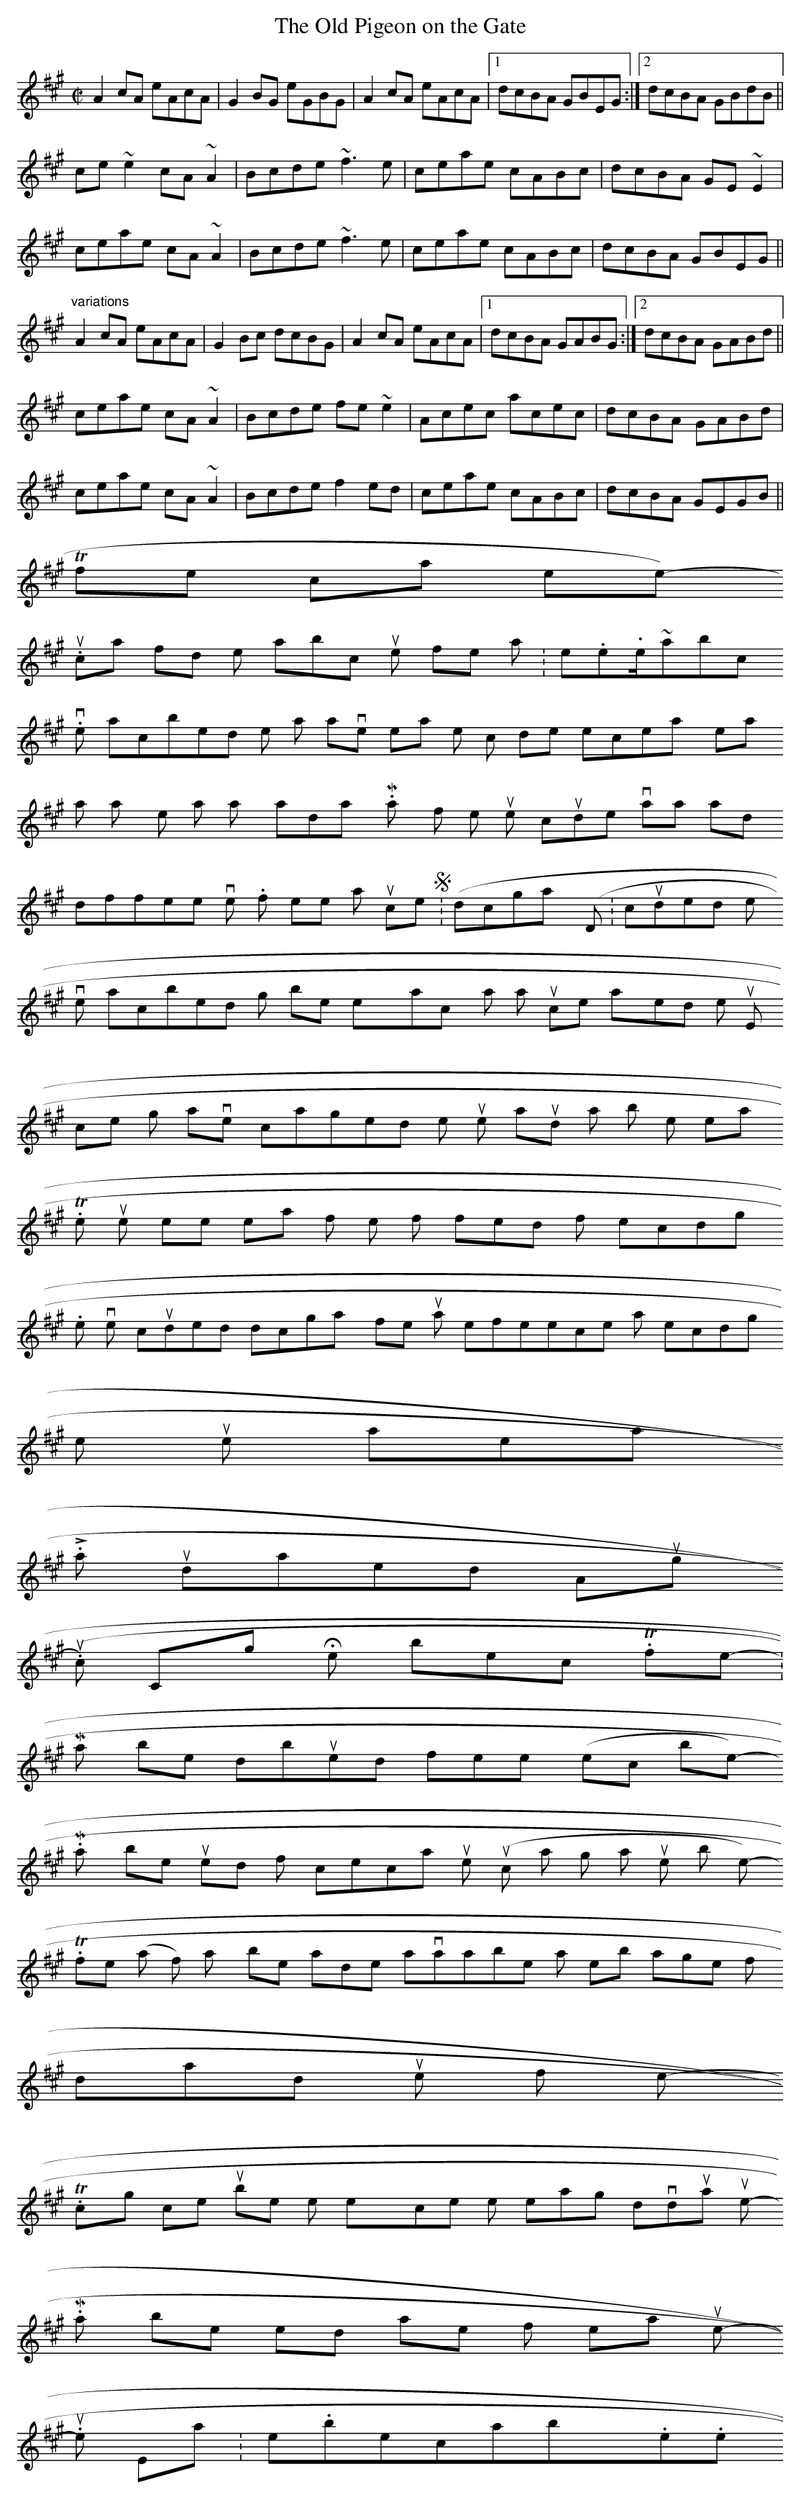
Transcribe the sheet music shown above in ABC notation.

X:1
T:Old Pigeon on the Gate, The
M:C|
K:A
A2cA eAcA|G2BG eGBG|A2cA eAcA|1 dcBA GBEG:|2 dcBA GBdB||
ce~e2 cA~A2|Bcde ~f3e|ceae cABc|dcBA GE~E2|
ceae cA~A2|Bcde ~f3e|ceae cABc|dcBA GBEG||
"variations"
A2cA eAcA|G2Bc dcBG|A2cA eAcA|1 dcBA GABG:|2 dcBA GABd||
ceae cA~A2|Bcde fe~e2|Acec acec|dcBA GABd|
ceae cA~A2|Bcde f2ed|ceae cABc|dcBA GEGB||
This file contains 100 reels (#401 - #500).
You can find more abc tune files at http://home1.swipnet.se/~w-11382/abc.htm
I've transcribed them as I have learnt them, which does not necessarily mean
that I play them that way nowadays. Many of the tunes include variations and
different versions. If there is a source (S:) or discography (D:) included the
version transcribed might still not be exactly as that source played the tune,
since I might have changed the tune around a bit when I learnt it.
The tunes were learnt from sessions, from friends or from recordings.
When I've included discography, it's often just a reference to what recordings
the tune appears on.
Last updated 25 August 1998.
(c) Copyright 1997-1998 Henrik Norbeck. This file:
- May be distributed freely (with restrictions below).
- May not be used for commercial purposes (such as printing a tune book to sell).
- This file (or parts of it) may not be made available on a web page for
download without permission from me.
- This copyright notice must be kept, except when e-mailing individual tunes.
- May be printed on paper for personal use.
- Questions? E-mail: henrik.norbeck@mailbox.swipnet.se
